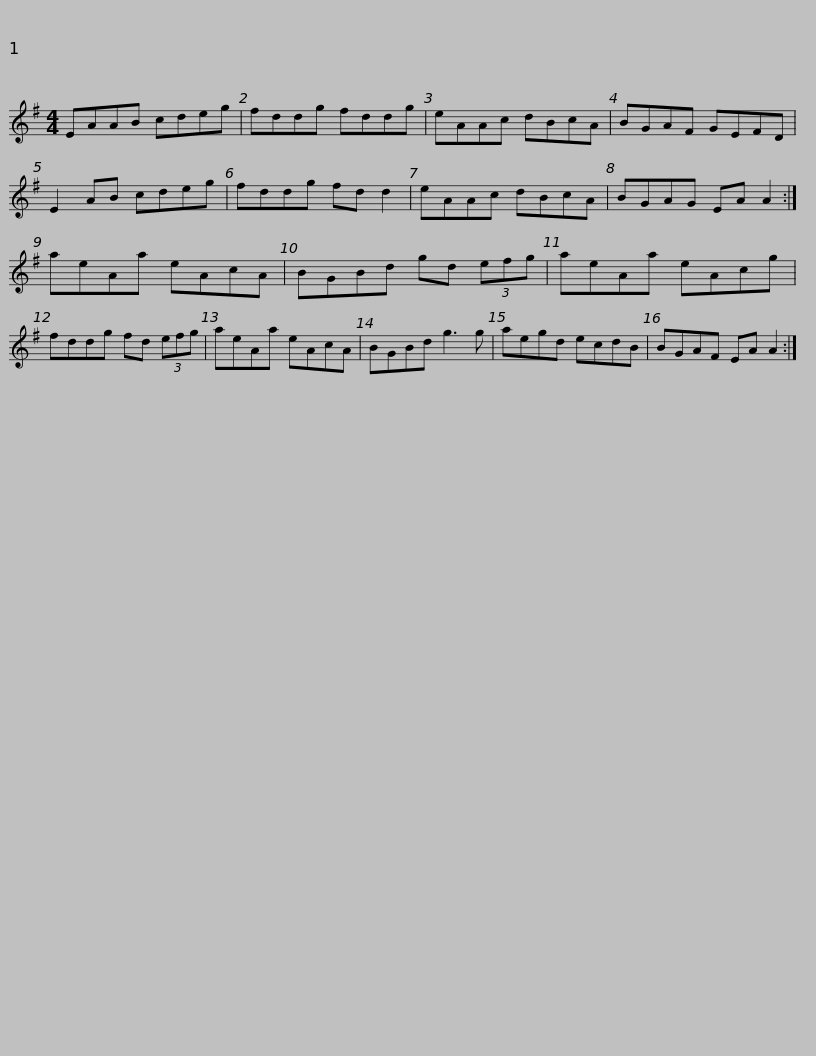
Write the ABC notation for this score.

X:1
L:1/8
M:4/4
I:linebreak $
K:G
V:1 treble
V:1
 EAAB cdeg | fddg fddg | eAAc dBcA | BGAF GEFD | E2 AB cdeg | %5
 fddg fd d2 |$ eAAc dBcA | BGAG EA A2 :| aeAa eAcA | BGBd gd (3efg | %10
 aeAa eAcg |$ fddg fd (3efg | aeAa eAcA | BGBd g3 g | aegd ecdB | %15
 BGAF EA A2 :| %16
